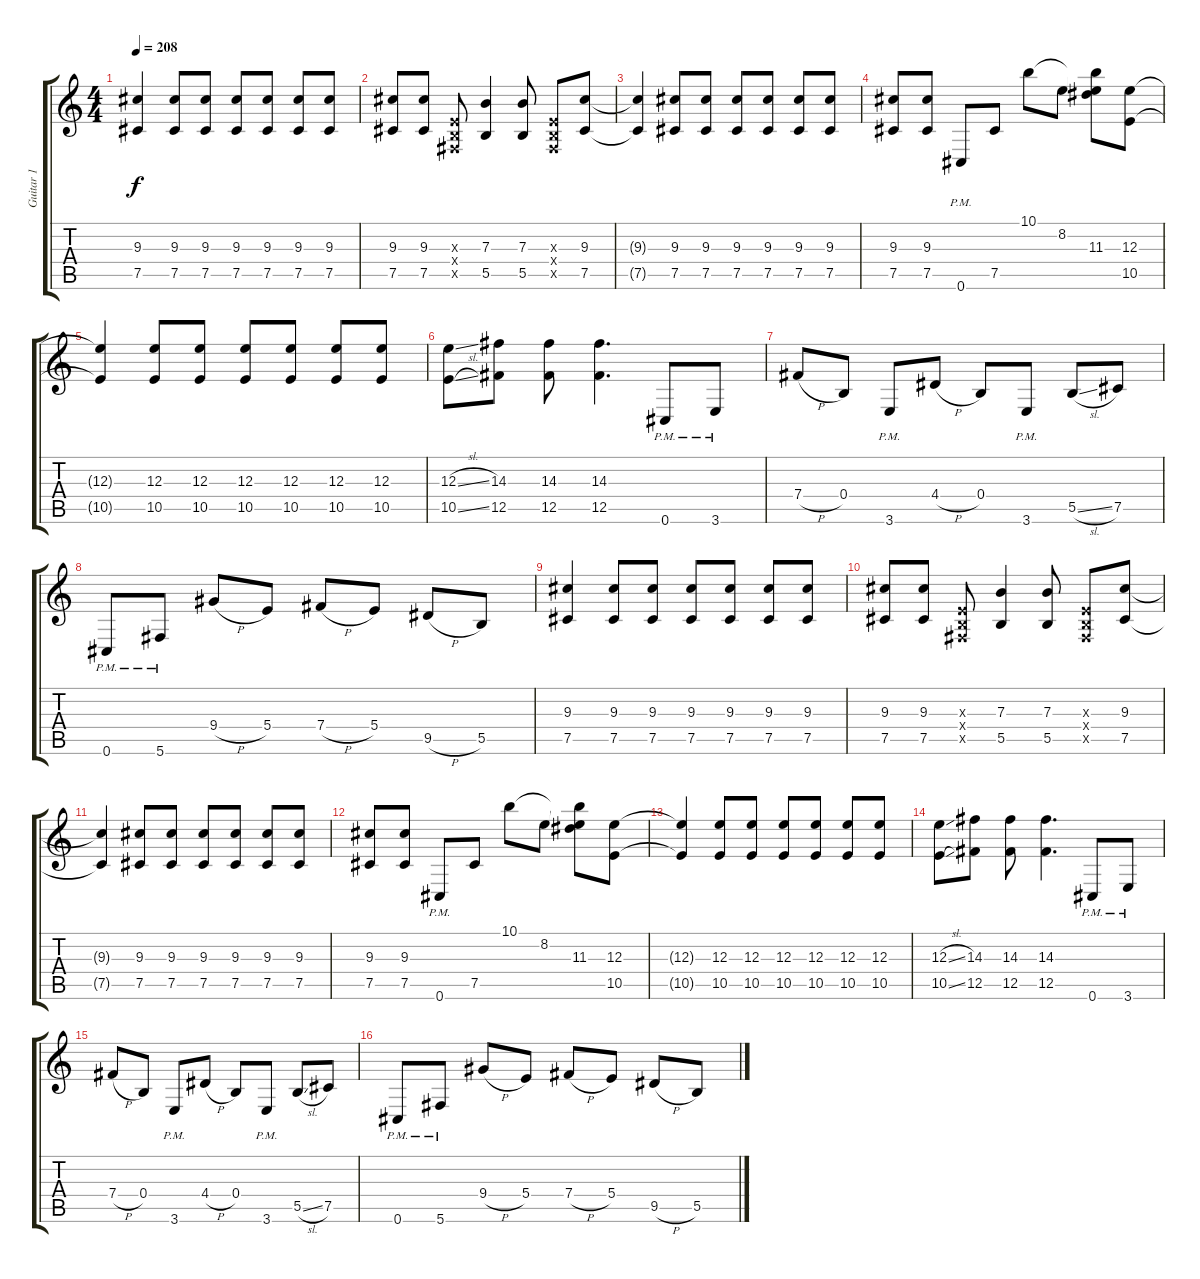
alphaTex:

\track ("Guitar 1" "Guitar 1") {instrument distortionguitar}
\staff {score tabs}
\tuning (Db4 Ab3 E3 B2 Gb2 Db2) {hide}
\ts (4 4)
\tempo 208
\clef g2
\ks c
(9.3 7.5).4{dy f} (9.3 7.5).8 (9.3 7.5).8 (9.3 7.5).8 (9.3 7.5).8 (9.3 7.5).8 (9.3 7.5).8 |
(9.3 7.5).8 (9.3 7.5).8 (0.3{x} 0.4{x} 0.5{x}).8 (7.3 5.5).4 (7.3 5.5).8 (0.3{x} 0.4{x} 0.5{x}).8 (9.3 7.5).8 |
(9.3{t} 7.5{t}).4 (9.3 7.5).8 (9.3 7.5).8 (9.3 7.5).8 (9.3 7.5).8 (9.3 7.5).8 (9.3 7.5).8 |
(9.3 7.5).8 (9.3 7.5).8 0.6{pm}.8 7.5.8 10.1.8 8.2.8 (10.1{t} 8.2{t} 11.3).8 (12.3 10.5).8 |
(12.3{t} 10.5{t}).4 (12.3 10.5).8 (12.3 10.5).8 (12.3 10.5).8 (12.3 10.5).8 (12.3 10.5).8 (12.3 10.5).8 |
(12.3{sl} 10.5{sl}).8 (14.3 12.5).8 (14.3 12.5).8 (14.3 12.5).4{d} 0.6{pm}.8 3.6{pm}.8 |
7.4{h}.8 0.4.8 3.6{pm}.8 4.4{h}.8 0.4.8 3.6{pm}.8 5.5{sl}.8 7.5.8 |
0.6{pm}.8 5.6{pm}.8 9.4{h}.8 5.4.8 7.4{h}.8 5.4.8 9.5{h}.8 5.5.8 |
(9.3 7.5).4 (9.3 7.5).8 (9.3 7.5).8 (9.3 7.5).8 (9.3 7.5).8 (9.3 7.5).8 (9.3 7.5).8 |
(9.3 7.5).8 (9.3 7.5).8 (0.3{x} 0.4{x} 0.5{x}).8 (7.3 5.5).4 (7.3 5.5).8 (0.3{x} 0.4{x} 0.5{x}).8 (9.3 7.5).8 |
(9.3{t} 7.5{t}).4 (9.3 7.5).8 (9.3 7.5).8 (9.3 7.5).8 (9.3 7.5).8 (9.3 7.5).8 (9.3 7.5).8 |
(9.3 7.5).8 (9.3 7.5).8 0.6{pm}.8 7.5.8 10.1.8 8.2.8 (10.1{t} 8.2{t} 11.3).8 (12.3 10.5).8 |
(12.3{t} 10.5{t}).4 (12.3 10.5).8 (12.3 10.5).8 (12.3 10.5).8 (12.3 10.5).8 (12.3 10.5).8 (12.3 10.5).8 |
(12.3{sl} 10.5{sl}).8 (14.3 12.5).8 (14.3 12.5).8 (14.3 12.5).4{d} 0.6{pm}.8 3.6{pm}.8 |
7.4{h}.8 0.4.8 3.6{pm}.8 4.4{h}.8 0.4.8 3.6{pm}.8 5.5{sl}.8 7.5.8 |
0.6{pm}.8 5.6{pm}.8 9.4{h}.8 5.4.8 7.4{h}.8 5.4.8 9.5{h}.8 5.5.8
